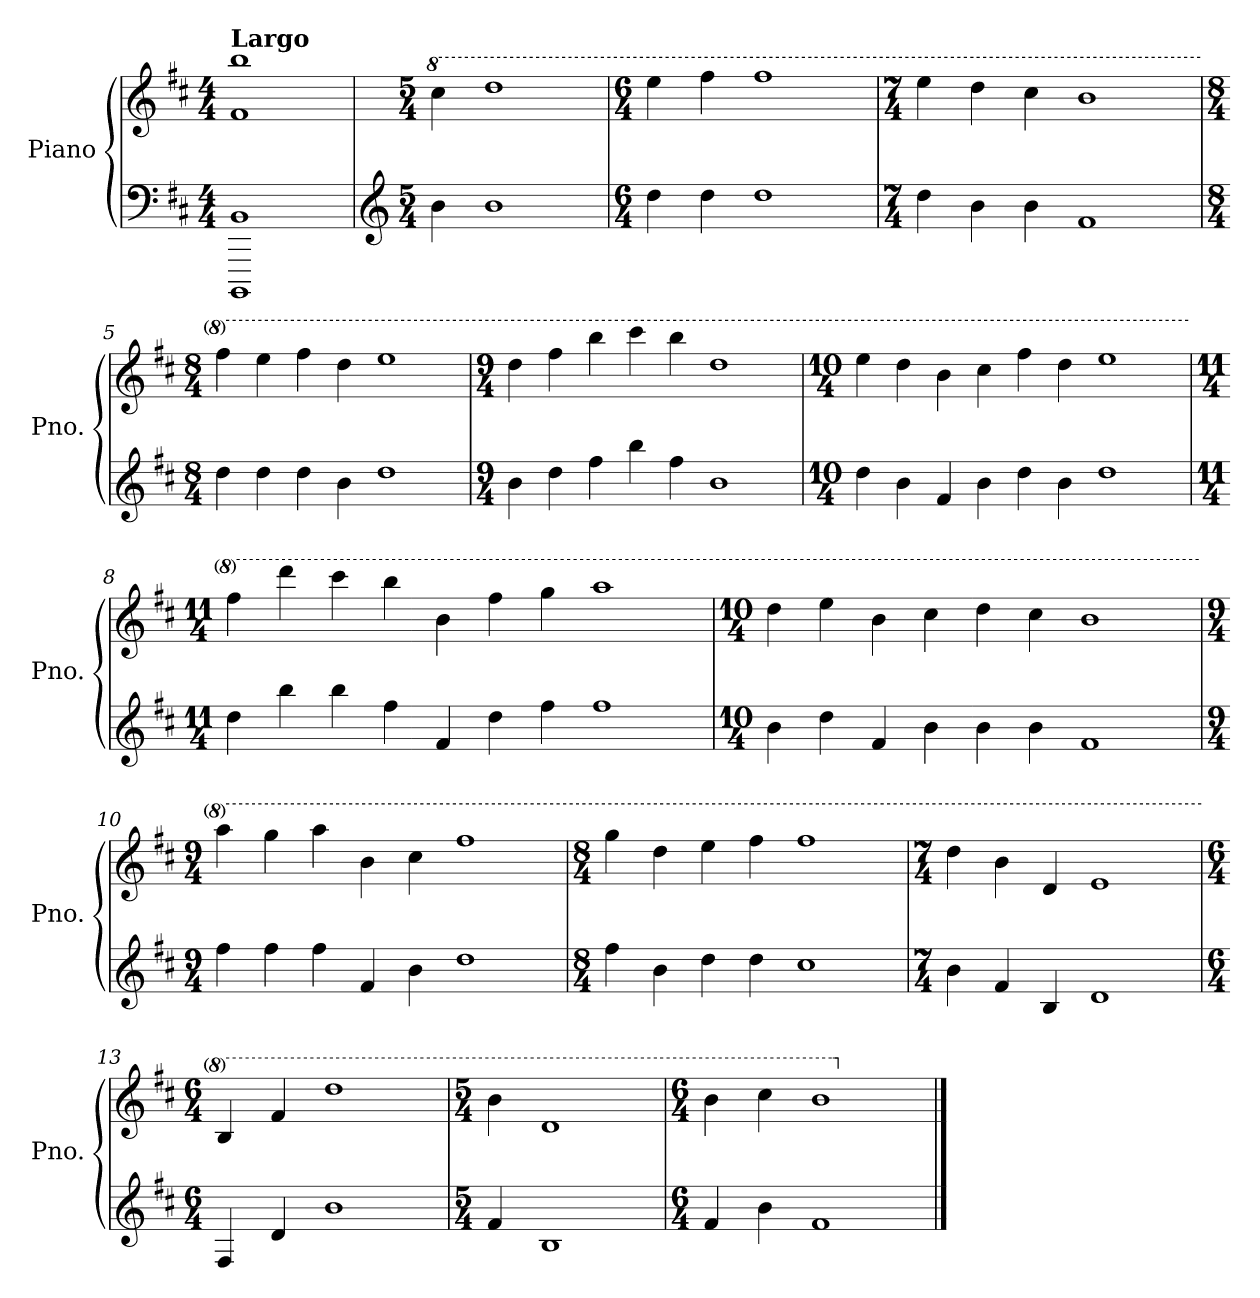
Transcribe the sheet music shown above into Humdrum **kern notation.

**kern	**kern
*part1	*part1
*staff2	*staff1
*I"Piano	*
*I'Pno.	*
*clefF4	*clefG2
*k[f#c#]	*k[f#c#]
*M4/4	*M4/4
=1	=1
!	!LO:TX:a:B:t=Largo
1BBBB 1BB	1f# 1bb
=2	=2
*clefG2	*
*M5/4	*M5/4
*	*8va
4b\	4ccc#\
1b	1ddd
=3	=3
*M6/4	*M6/4
4dd\	4eee\
4dd\	4fff#\
1dd	1fff#
!!LO:LB:g=z
=4	=4
*M7/4	*M7/4
4dd\	4eee\
4b\	4ddd\
4b\	4ccc#\
1f#	1bb
=5	=5
*M8/4	*M8/4
4dd\	4fff#\
4dd\	4eee\
4dd\	4fff#\
4b\	4ddd\
1dd	1eee
=6	=6
*M9/4	*M9/4
4b\	4ddd\
4dd\	4fff#\
4ff#\	4bbb\
4bb\	4cccc#\
4ff#\	4bbb\
1b	1ddd
!!LO:LB:g=z
=7	=7
*M10/4	*M10/4
4dd\	4eee\
4b\	4ddd\
4f#/	4bb\
4b\	4ccc#\
4dd\	4fff#\
4b\	4ddd\
1dd	1eee
=8	=8
*M11/4	*M11/4
4dd\	4fff#\
4bb\	4dddd\
4bb\	4cccc#\
4ff#\	4bbb\
4f#/	4bb\
4dd\	4fff#\
4ff#\	4ggg\
1ff#	1aaa
=9	=9
*M10/4	*M10/4
4b\	4ddd\
4dd\	4eee\
4f#/	4bb\
4b\	4ccc#\
4b\	4ddd\
4b\	4ccc#\
1f#	1bb
!!LO:LB:g=z
=10	=10
*M9/4	*M9/4
4ff#\	4aaa\
4ff#\	4ggg\
4ff#\	4aaa\
4f#/	4bb\
4b\	4ccc#\
1dd	1fff#
=11	=11
*M8/4	*M8/4
4ff#\	4ggg\
4b\	4ddd\
4dd\	4eee\
4dd\	4fff#\
1cc#	1fff#
=12	=12
*M7/4	*M7/4
4b\	4ddd\
4f#/	4bb\
4B/	4dd/
1d	1ee
!!LO:LB:g=z
=13	=13
*M6/4	*M6/4
4F#/	4b/
4d/	4ff#/
1b	1ddd
=14	=14
*M5/4	*M5/4
4f#/	4bb\
1B	1dd
=15	=15
*M6/4	*M6/4
4f#/	4bb\
4b\	4ccc#\
1f#	1bb
*	*X8va
==	==
*-	*-
